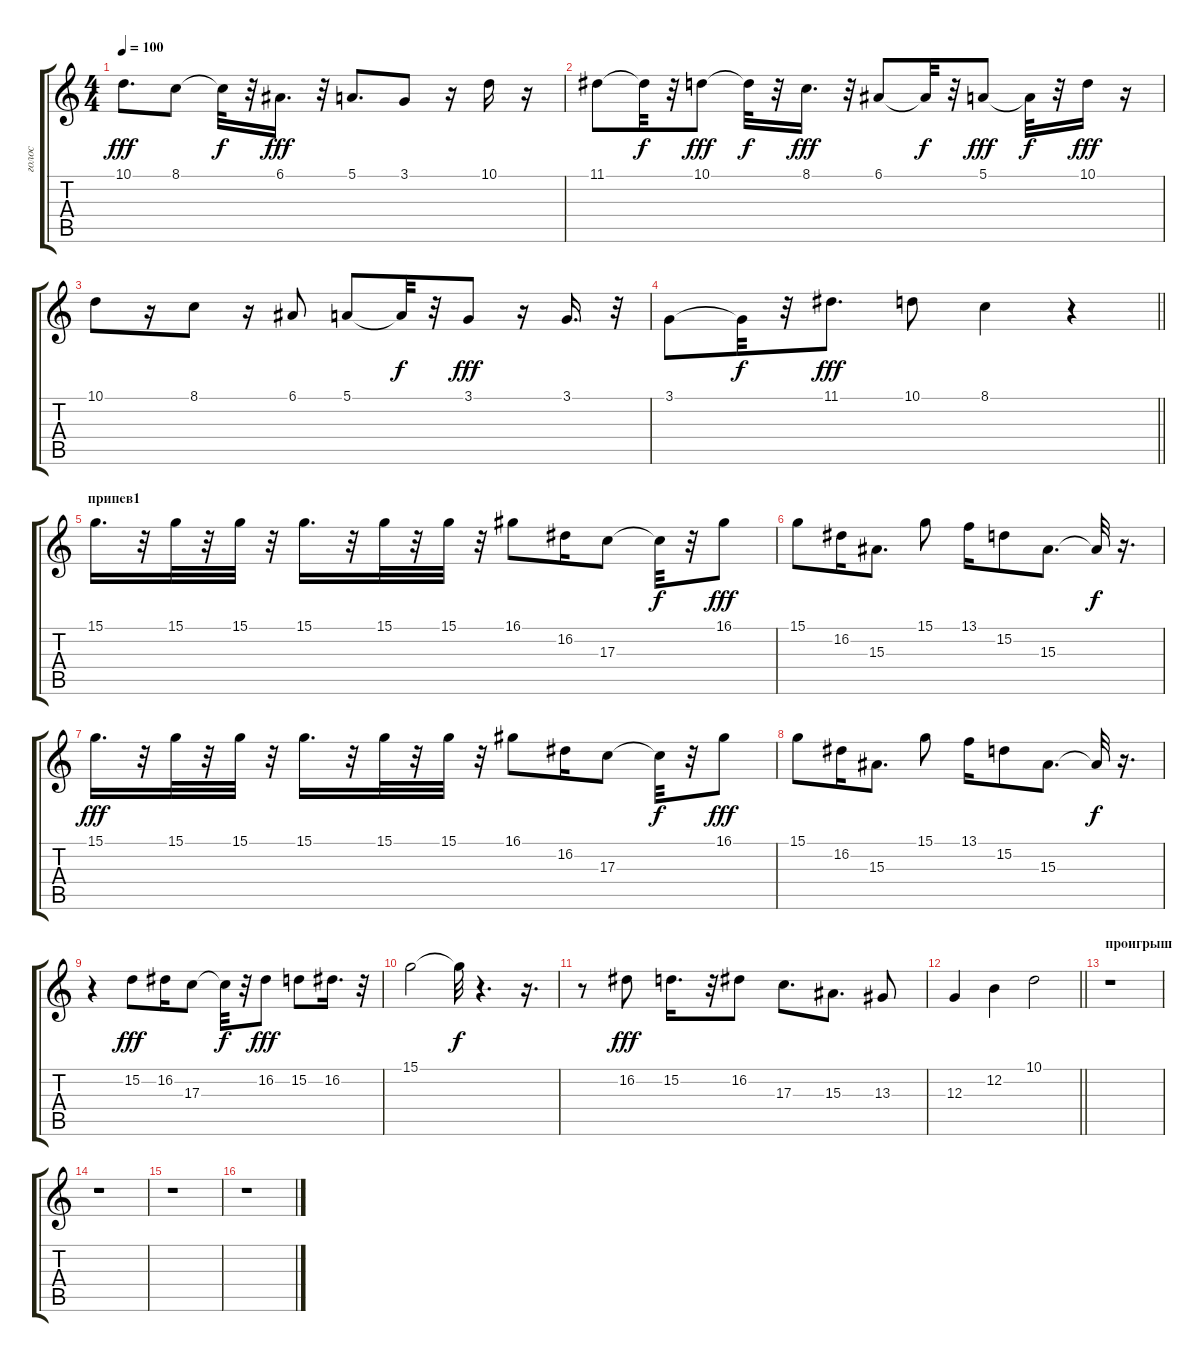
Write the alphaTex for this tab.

\track ("голос" "голос") {instrument fx5brightness}
\staff {score tabs}
\tuning (E4 B3 G3 D3 A2 E2) {hide}
\ts (4 4)
\tempo 100
\clef g2
\ks c
10.1.8{d dy fff} 8.1.8 8.1{t}.32{dy f} r.32 6.1.16{d dy fff} r.32 5.1.8{d} 3.1.8 r.16 10.1.16 r.16 |
11.1.8 11.1{t}.32{dy f} r.32 10.1.8{dy fff} 10.1{t}.32{dy f} r.32 8.1.16{d dy fff} r.32 6.1.8 6.1{t}.32{dy f} r.32 5.1.8{dy fff} 5.1{t}.32{dy f} r.32 10.1.16{dy fff} r.16 |
10.1.8 r.16 8.1.8 r.16 6.1.8 5.1.8 5.1{t}.32{dy f} r.32 3.1.8{dy fff} r.16 3.1.16{d} r.32 |
\barLineRight lightlight
3.1.8 3.1{t}.32{dy f} r.32 11.1.8{d dy fff} 10.1.8 8.1.4 r.4 |
\section ("" "припев1")
15.1.16{d} r.32 15.1.32 r.32 15.1.32 r.32 15.1.16{d} r.32 15.1.32 r.32 15.1.32 r.32 16.1.8 16.2.16 17.3.8 17.3{t}.32{dy f} r.32 16.1.8{dy fff} |
15.1.8 16.2.16 15.3.8{d} 15.1.8 13.1.16 15.2.8 15.3.8{d} 15.3{t}.32{dy f} r.16{d} |
15.1.16{d dy fff} r.32 15.1.32 r.32 15.1.32 r.32 15.1.16{d} r.32 15.1.32 r.32 15.1.32 r.32 16.1.8 16.2.16 17.3.8 17.3{t}.32{dy f} r.32 16.1.8{dy fff} |
15.1.8 16.2.16 15.3.8{d} 15.1.8 13.1.16 15.2.8 15.3.8{d} 15.3{t}.32{dy f} r.16{d} |
r.4 15.2.8{dy fff} 16.2.16 17.3.8 17.3{t}.32{dy f} r.32 16.2.8{dy fff} 15.2.8 16.2.16{d} r.32 |
15.1.2 15.1{t}.32{dy f} r.4{d} r.16{d} |
r.8 16.2.8{dy fff} 15.2.16{d} r.32 16.2.8 17.3.8{d} 15.3.8{d} 13.3.8 |
\barLineRight lightlight
12.3.4 12.2.4 10.1.2 |
\section ("" "проигрыш")
r.1 |
r.1 |
r.1 |
r.1
